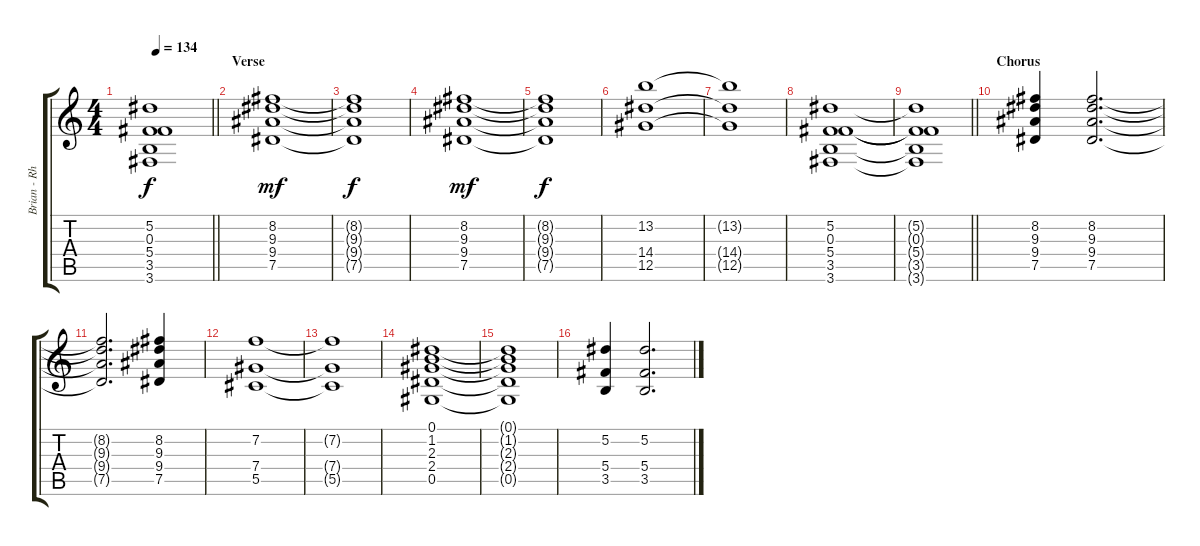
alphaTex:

\track ("Brian - Rhythm Guitar II" "Brian - Rh") {instrument electricguitarclean}
\staff {score tabs}
\tuning (Eb4 Bb3 Gb3 Db3 Ab2 Eb2) {hide}
\ts (4 4)
\tempo 134
\clef g2
\barLineRight lightlight
\ks c
(5.2{t} 0.3{t} 5.4{t} 3.5{t} 3.6{t}).1{dy f} |
\section ("" "Verse")
(8.2 9.3 9.4 7.5).1{dy mf} |
(8.2{t} 9.3{t} 9.4{t} 7.5{t}).1{dy f} |
(8.2 9.3 9.4 7.5).1{dy mf} |
(8.2{t} 9.3{t} 9.4{t} 7.5{t}).1{dy f} |
(13.2 14.4 12.5).1 |
(13.2{t} 14.4{t} 12.5{t}).1 |
(5.2 0.3 5.4 3.5 3.6).1 |
\barLineRight lightlight
(5.2{t} 0.3{t} 5.4{t} 3.5{t} 3.6{t}).1 |
\section ("" "Chorus")
(8.2 9.3 9.4 7.5).4 (8.2 9.3 9.4 7.5).2{d} |
(8.2{t} 9.3{t} 9.4{t} 7.5{t}).2{d} (8.2 9.3 9.4 7.5).4 |
(7.2 7.4 5.5).1 |
(7.2{t} 7.4{t} 5.5{t}).1 |
(0.1 1.2 2.3 2.4 0.5).1 |
(0.1{t} 1.2{t} 2.3{t} 2.4{t} 0.5{t}).1 |
(5.2 5.4 3.5).4 (5.2 5.4 3.5).2{d}
